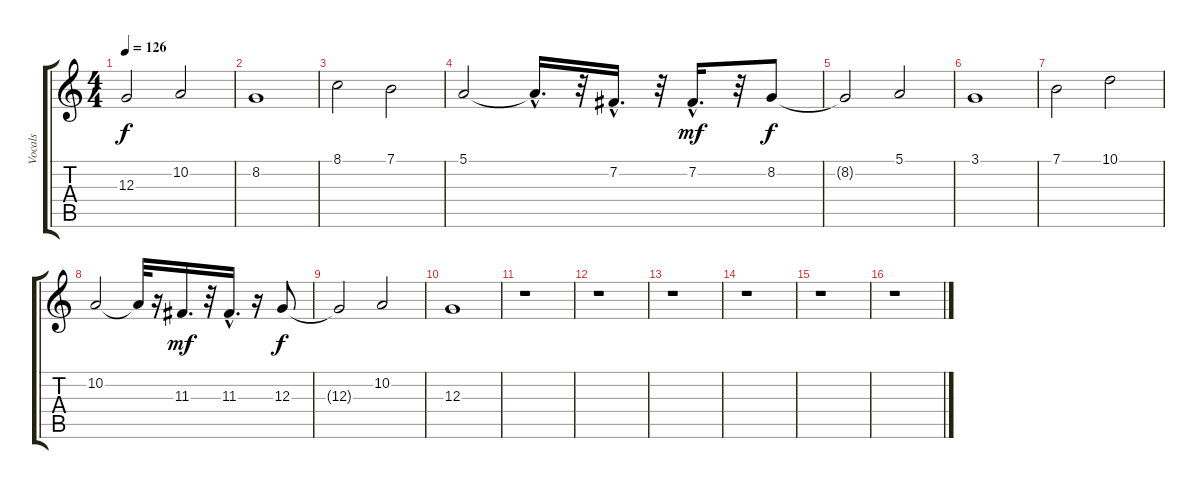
\track ("Vocals" "Vocals") {instrument clarinet}
\staff {score tabs}
\tuning (E4 B3 G3 D3 A2 E2) {hide}
\ts (4 4)
\tempo 126
\clef g2
\ks c
12.3{t}.2{dy f} 10.2.2 |
8.2.1 |
8.1.2 7.1.2 |
5.1.2 5.1{hac t}.16{d} r.32 7.2{hac}.16{d} r.32 7.2{hac}.16{d dy mf} r.32 8.2.8{dy f} |
8.2{t}.2 5.1.2 |
3.1.1 |
7.1.2 10.1.2 |
10.2.2 10.2{t}.32 r.16 11.3.16{d dy mf} r.32 11.3{hac}.16{d} r.16 12.3.8{dy f} |
12.3{t}.2 10.2.2 |
12.3.1 |
r.1 |
r.1 |
r.1 |
r.1 |
r.1 |
r.1
